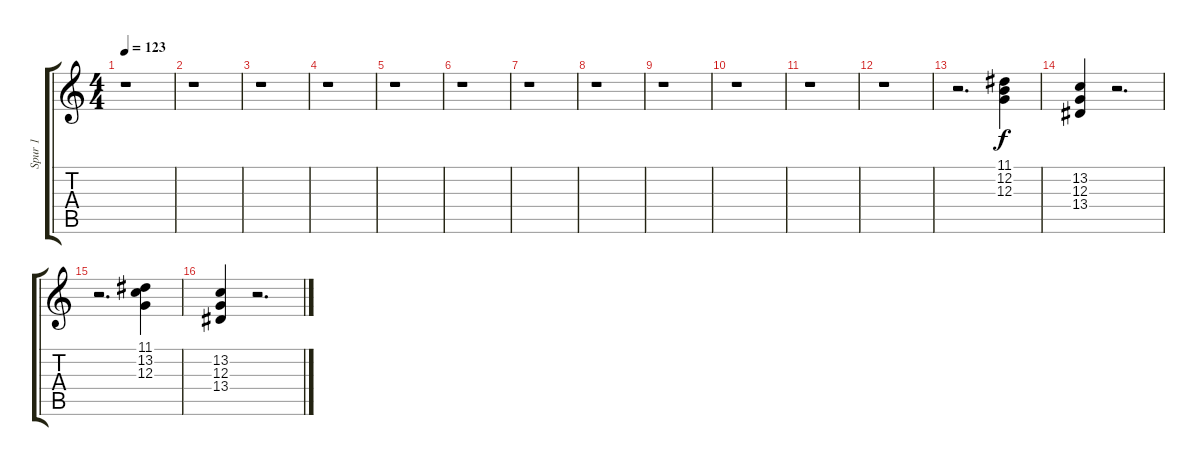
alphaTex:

\track ("Spur 1" "Spur 1") {instrument brasssection}
\staff {score tabs}
\tuning (E4 B3 G3 D3 A2 E2) {hide}
\ts (4 4)
\tempo 123
\clef g2
\ks c
r.1{dy f} |
r.1 |
r.1 |
r.1 |
r.1 |
r.1 |
r.1 |
r.1 |
r.1 |
r.1 |
r.1 |
r.1 |
r.2{d} (11.1 12.2 12.3).4 |
(13.2 12.3 13.4).4 r.2{d} |
r.2{d} (11.1 13.2 12.3).4 |
(13.2 12.3 13.4).4 r.2{d}
